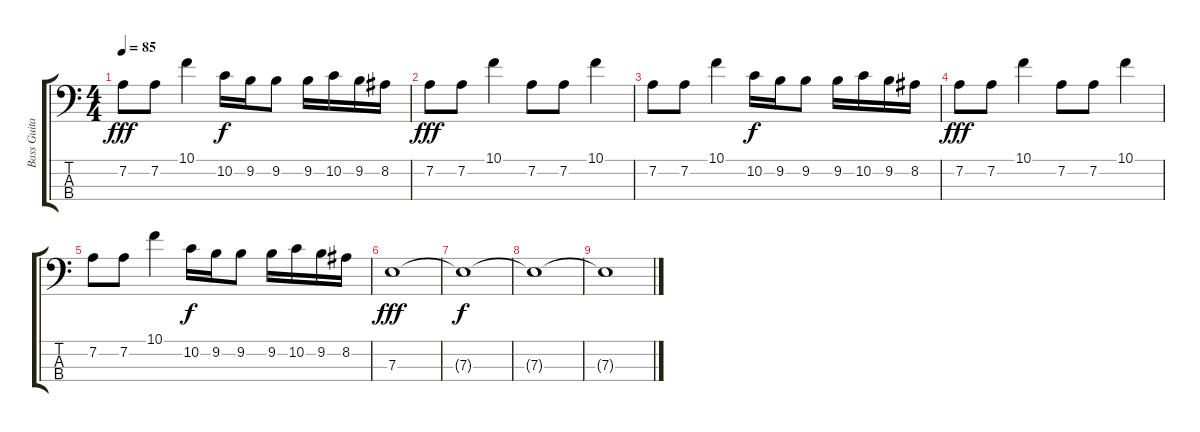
\track ("Bass Guitar" "Bass Guita") {instrument electricbassfinger}
\staff {score tabs}
\tuning (G2 D2 A1 E1) {hide}
\ts (4 4)
\tempo 85
\clef f4
\ks c
7.2.8{dy fff} 7.2.8 10.1.4 10.2.16{dy f} 9.2.16 9.2.8 9.2.16 10.2.16 9.2.16 8.2.16 |
7.2.8{dy fff} 7.2.8 10.1.4 7.2.8 7.2.8 10.1.4 |
7.2.8 7.2.8 10.1.4 10.2.16{dy f} 9.2.16 9.2.8 9.2.16 10.2.16 9.2.16 8.2.16 |
7.2.8{dy fff} 7.2.8 10.1.4 7.2.8 7.2.8 10.1.4 |
7.2.8 7.2.8 10.1.4 10.2.16{dy f} 9.2.16 9.2.8 9.2.16 10.2.16 9.2.16 8.2.16 |
7.3.1{dy fff} |
7.3{t}.1{dy f} |
7.3{t}.1 |
7.3{t}.1
